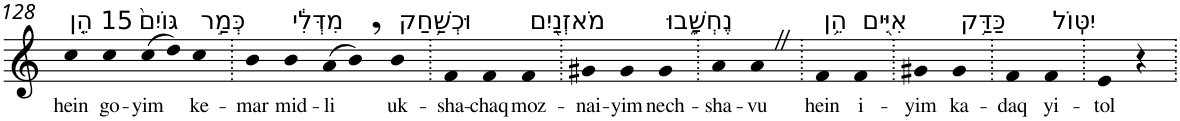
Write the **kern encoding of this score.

**kern	**text
*part1	*part1
*staff1	*staff1
*I"Piano	*
*I'Pno	*
!!LO:PB:g=z
*clefG2	*
*k[]	*
=128	=128
!LO:TX:a:t=15 הֵ֤ן	!
!	!LO:LY:b
4cc	hein
!LO:TX:a:t=גּוֹיִם֙	!
!	!LO:LY:b
4cc	go-
!	!LO:LY:b
(8cc	-yim
8dd)	.
!LO:TX:a:t=כְּמַ֣ר	!
!	!LO:LY:b
4cc	ke-
=129.	=129.
!	!LO:LY:b
4b	-mar
!LO:TX:a:t=מִדְּלִ֔י	!
!	!LO:LY:b
4b	mid-
!	!LO:LY:b
(8a	-li
8b,)	.
!LO:TX:a:t=וּכְשַׁ֥חַק	!
!	!LO:LY:b
4b	uk-
=130.	=130.
!	!LO:LY:b
4f	-sha-
!	!LO:LY:b
4f	-chaq
!LO:TX:a:t=מֹאזְנַ֖יִם	!
!	!LO:LY:b
4f	moz-
=131.	=131.
!	!LO:LY:b
4g#X	-nai-
!	!LO:LY:b
4g#	-yim
!LO:TX:a:t=נֶחְשָׁ֑בוּ	!
!	!LO:LY:b
4g#	nech-
=132.	=132.
!	!LO:LY:b
4a	-sha-
!	!LO:LY:b
4aZ	-vu
=133.	=133.
!LO:TX:a:t=הֵ֥ן	!
!	!LO:LY:b
4f	hein
!LO:TX:a:t=אִיִּ֖ים	!
!	!LO:LY:b
4f	i-
=134.	=134.
!	!LO:LY:b
4g#X	-yim
!LO:TX:a:t=כַּדַּ֥ק	!
!	!LO:LY:b
4g#	ka-
=135.	=135.
!	!LO:LY:b
4f	-daq
!LO:TX:a:t=יִטּֽוֹל	!
!	!LO:LY:b
4f	yi-
=136.	=136.
!	!LO:LY:b
4e	-tol
4r	.
=.	=.
*-	*-
